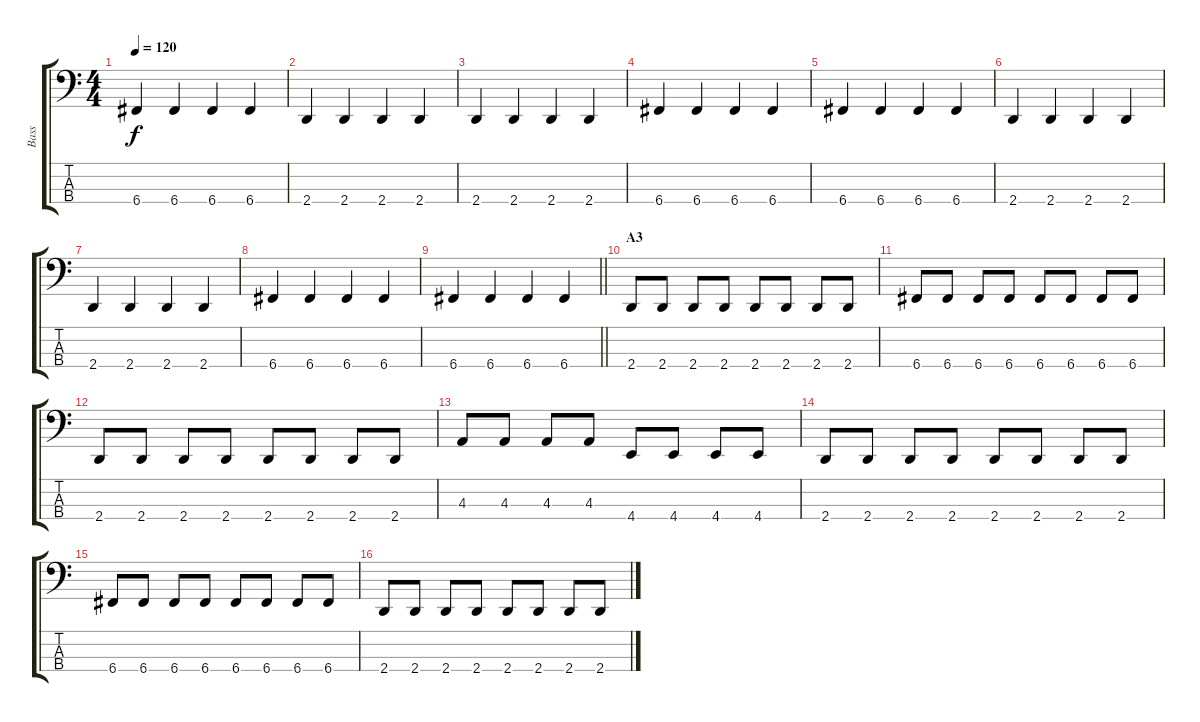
\track ("Bass" "Bass") {instrument electricbassfinger}
\staff {score tabs}
\tuning (Eb2 Bb1 F1 C1) {hide}
\ts (4 4)
\tempo 120
\clef f4
\ks c
6.4.4{dy f} 6.4.4 6.4.4 6.4.4 |
2.4.4 2.4.4 2.4.4 2.4.4 |
2.4.4 2.4.4 2.4.4 2.4.4 |
6.4.4 6.4.4 6.4.4 6.4.4 |
6.4.4 6.4.4 6.4.4 6.4.4 |
2.4.4 2.4.4 2.4.4 2.4.4 |
2.4.4 2.4.4 2.4.4 2.4.4 |
6.4.4 6.4.4 6.4.4 6.4.4 |
\barLineRight lightlight
6.4.4 6.4.4 6.4.4 6.4.4 |
\section ("" "A3")
2.4.8 2.4.8 2.4.8 2.4.8 2.4.8 2.4.8 2.4.8 2.4.8 |
6.4.8 6.4.8 6.4.8 6.4.8 6.4.8 6.4.8 6.4.8 6.4.8 |
2.4.8 2.4.8 2.4.8 2.4.8 2.4.8 2.4.8 2.4.8 2.4.8 |
4.3.8 4.3.8 4.3.8 4.3.8 4.4.8 4.4.8 4.4.8 4.4.8 |
2.4.8 2.4.8 2.4.8 2.4.8 2.4.8 2.4.8 2.4.8 2.4.8 |
6.4.8 6.4.8 6.4.8 6.4.8 6.4.8 6.4.8 6.4.8 6.4.8 |
2.4.8 2.4.8 2.4.8 2.4.8 2.4.8 2.4.8 2.4.8 2.4.8
